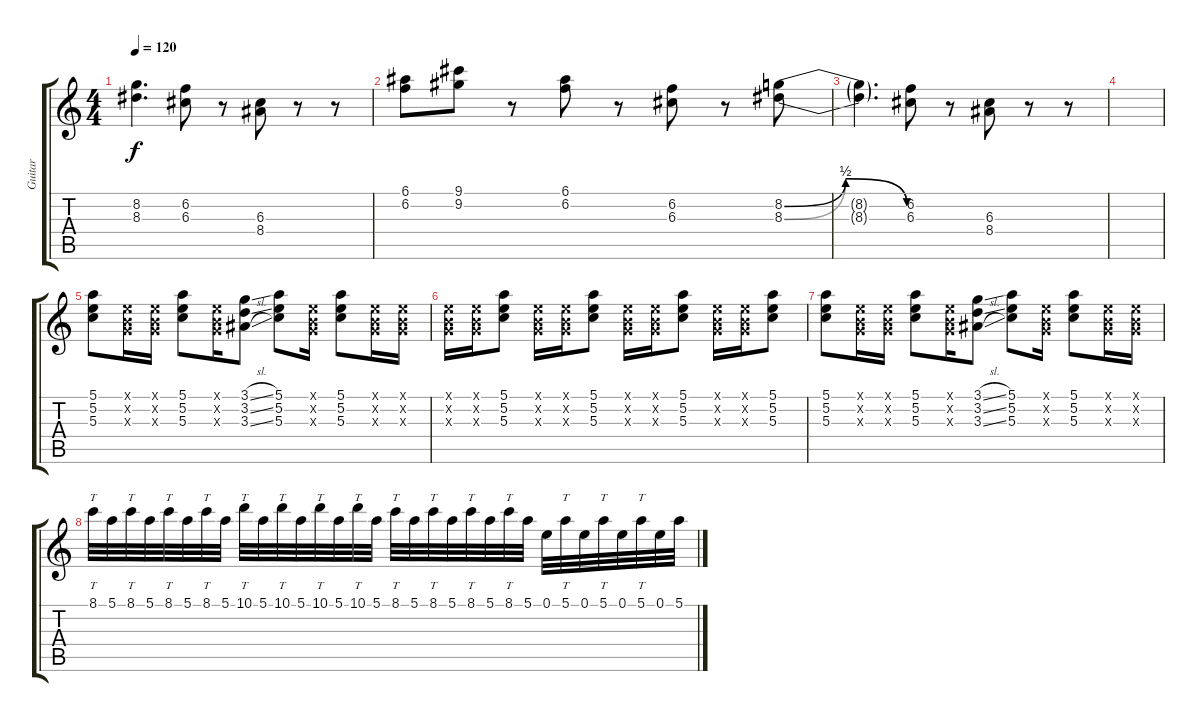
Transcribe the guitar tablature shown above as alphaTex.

\track ("Guitar" "Guitar") {instrument overdrivenguitar}
\staff {score tabs}
\tuning (E4 B3 G3 D3 A2 E2) {hide}
\ts (4 4)
\tempo 120
\clef g2
\ks c
(8.2{t} 8.3{t}).4{d dy f} (6.2 6.3).8 r.8 (6.3 8.4).8 r.8 r.8 |
(6.1 6.2).8 (9.1 9.2).8 r.8 (6.1 6.2).8 r.8 (6.2 6.3).8 r.8 (8.2{be (bendrelease 0 0 10 2 40 2 60 0)} 8.3{be (bendrelease 0 0 10 2 40 2 60 0)}).8 |
(8.2{t} 8.3{t}).4{d} (6.2 6.3).8 r.8 (6.3 8.4).8 r.8 r.8 |
|
(5.1 5.2 5.3).8{volume 7 instrument overdrivenguitar} (0.1{x} 0.2{x} 0.3{x}).16 (0.1{x} 0.2{x} 0.3{x}).16 (5.1 5.2 5.3).8 (0.1{x} 0.2{x} 0.3{x}).16 (3.1{sl} 3.2{sl} 3.3{sl}).8 (5.1 5.2 5.3).8 (0.1{x} 0.2{x} 0.3{x}).16 (5.1 5.2 5.3).8 (0.1{x} 0.2{x} 0.3{x}).16 (0.1{x} 0.2{x} 0.3{x}).16 |
(0.1{x} 0.2{x} 0.3{x}).16 (0.1{x} 0.2{x} 0.3{x}).16 (5.1 5.2 5.3).8 (0.1{x} 0.2{x} 0.3{x}).16 (0.1{x} 0.2{x} 0.3{x}).16 (5.1 5.2 5.3).8 (0.1{x} 0.2{x} 0.3{x}).16 (0.1{x} 0.2{x} 0.3{x}).16 (5.1 5.2 5.3).8 (0.1{x} 0.2{x} 0.3{x}).16 (0.1{x} 0.2{x} 0.3{x}).16 (5.1 5.2 5.3).8 |
(5.1 5.2 5.3).8 (0.1{x} 0.2{x} 0.3{x}).16 (0.1{x} 0.2{x} 0.3{x}).16 (5.1 5.2 5.3).8 (0.1{x} 0.2{x} 0.3{x}).16 (3.1{sl} 3.2{sl} 3.3{sl}).8 (5.1 5.2 5.3).8 (0.1{x} 0.2{x} 0.3{x}).16 (5.1 5.2 5.3).8 (0.1{x} 0.2{x} 0.3{x}).16 (0.1{x} 0.2{x} 0.3{x}).16 |
8.1.32{tt} 5.1.32 8.1.32{tt} 5.1.32 8.1.32{tt} 5.1.32 8.1.32{tt} 5.1.32 10.1.32{tt} 5.1.32 10.1.32{tt} 5.1.32 10.1.32{tt} 5.1.32 10.1.32{tt} 5.1.32 8.1.32{tt} 5.1.32 8.1.32{tt} 5.1.32 8.1.32{tt} 5.1.32 8.1.32{tt} 5.1.32 0.1.32 5.1.32{tt} 0.1.32 5.1.32{tt} 0.1.32 5.1.32{tt} 0.1.32 5.1.32
